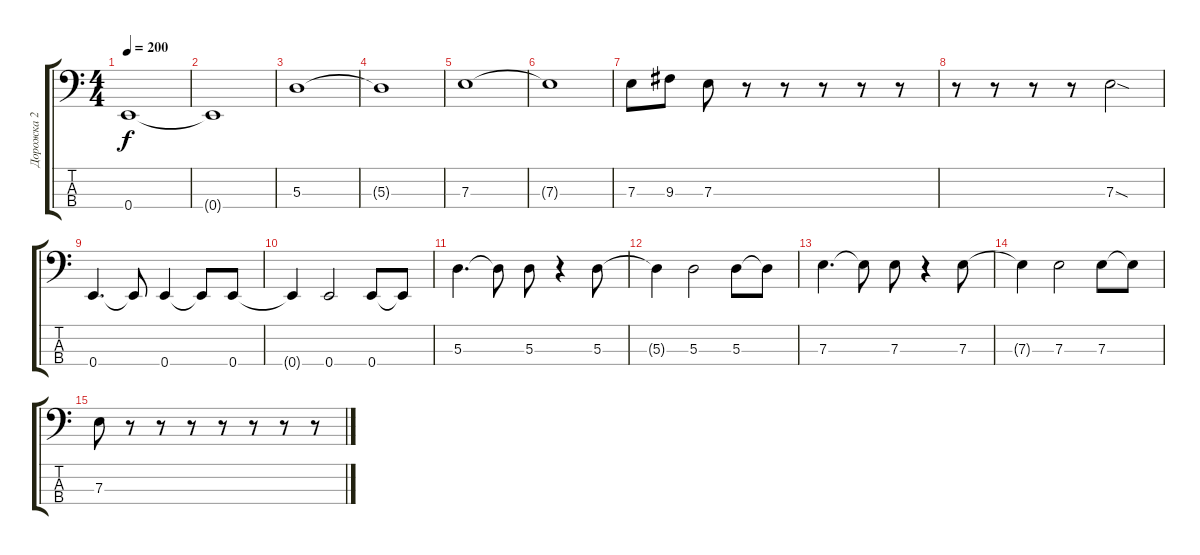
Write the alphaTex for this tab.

\track ("Дорожка 2" "Дорожка 2") {instrument slapbass1}
\staff {score tabs}
\tuning (G2 D2 A1 E1) {hide}
\ts (4 4)
\tempo 200
\clef f4
\ks c
0.4.1{dy f} |
0.4{t}.1 |
5.3.1 |
5.3{t}.1 |
7.3.1 |
7.3{t}.1 |
7.3.8 9.3.8 7.3.8 r.8 r.8 r.8 r.8 r.8 |
r.8 r.8 r.8 r.8 7.3{sod}.2 |
0.4.4{d} 0.4{t}.8 0.4.4 0.4{t}.8 0.4.8 |
0.4{t}.4 0.4.2 0.4.8 0.4{t}.8 |
5.3.4{d} 5.3{t}.8 5.3.8 r.4 5.3.8 |
5.3{t}.4 5.3.2 5.3.8 5.3{t}.8 |
7.3.4{d} 7.3{t}.8 7.3.8 r.4 7.3.8 |
7.3{t}.4 7.3.2 7.3.8 7.3{t}.8 |
7.3.8 r.8 r.8 r.8 r.8 r.8 r.8 r.8
